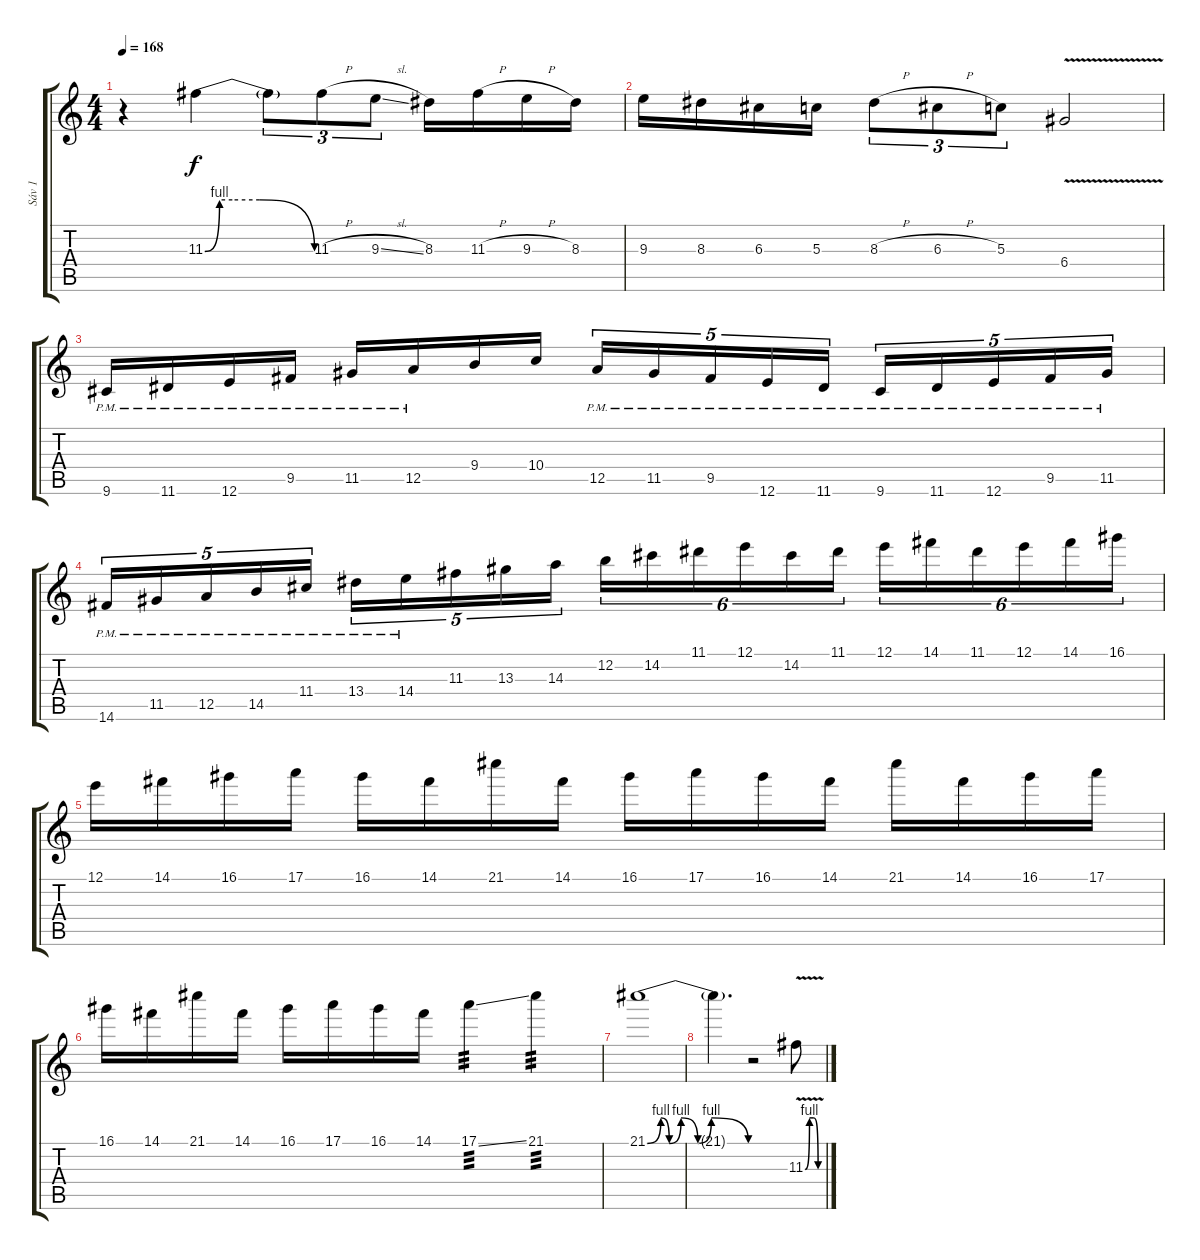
\track ("Sáv 1" "Sáv 1") {mute instrument overdrivenguitar}
\staff {score tabs}
\tuning (E4 B3 G3 D3 A2 E2) {hide}
\ts (4 4)
\tempo 168
\clef g2
\ks c
r.4{dy f} 11.3{be (custom 0 0 8 4 15 4 30 4 60 0)}.4 11.3{t}.8{tu (3 2)} 11.3{h}.8{tu (3 2)} 9.3{sl}.8{tu (3 2)} 8.3.16 11.3{h}.16 9.3{h}.16 8.3.16 |
9.3.16 8.3.16 6.3.16 5.3.16 8.3{h}.8{tu (3 2)} 6.3{h}.8{tu (3 2)} 5.3.8{tu (3 2)} 6.4{v}.2 |
9.6{pm}.16 11.6{pm}.16 12.6{pm}.16 9.5{pm}.16 11.5{pm}.16 12.5{pm}.16 9.4.16 10.4.16 12.5{pm}.16{tu (5 4)} 11.5{pm}.16{tu (5 4)} 9.5{pm}.16{tu (5 4)} 12.6{pm}.16{tu (5 4)} 11.6{pm}.16{tu (5 4)} 9.6{pm}.16{tu (5 4)} 11.6{pm}.16{tu (5 4)} 12.6{pm}.16{tu (5 4)} 9.5{pm}.16{tu (5 4)} 11.5{pm}.16{tu (5 4)} |
14.6{pm}.16{tu (5 4)} 11.5{pm}.16{tu (5 4)} 12.5{pm}.16{tu (5 4)} 14.5{pm}.16{tu (5 4)} 11.4{pm}.16{tu (5 4)} 13.4{pm}.16{tu (5 4)} 14.4{pm}.16{tu (5 4)} 11.3.16{tu (5 4)} 13.3.16{tu (5 4)} 14.3.16{tu (5 4)} 12.2.16{tu (6 4)} 14.2.16{tu (6 4)} 11.1.16{tu (6 4)} 12.1.16{tu (6 4)} 14.2.16{tu (6 4)} 11.1.16{tu (6 4)} 12.1.16{tu (6 4)} 14.1.16{tu (6 4)} 11.1.16{tu (6 4)} 12.1.16{tu (6 4)} 14.1.16{tu (6 4)} 16.1.16{tu (6 4)} |
12.1.16 14.1.16 16.1.16 17.1.16 16.1.16 14.1.16 21.1.16 14.1.16 16.1.16 17.1.16 16.1.16 14.1.16 21.1.16 14.1.16 16.1.16 17.1.16 |
16.1.16 14.1.16 21.1.16 14.1.16 16.1.16 17.1.16 16.1.16 14.1.16 17.1{ss}.4{tp 3} 21.1.4{tp 3} |
21.1{be (custom 0 0 8 4 13 0 20 4 30 0 38 4 60 0)}.1 |
21.1{t}.4{d} r.2 11.3{be (custom 0 0 15 4 30 4 45 0 60 0) v}.8
